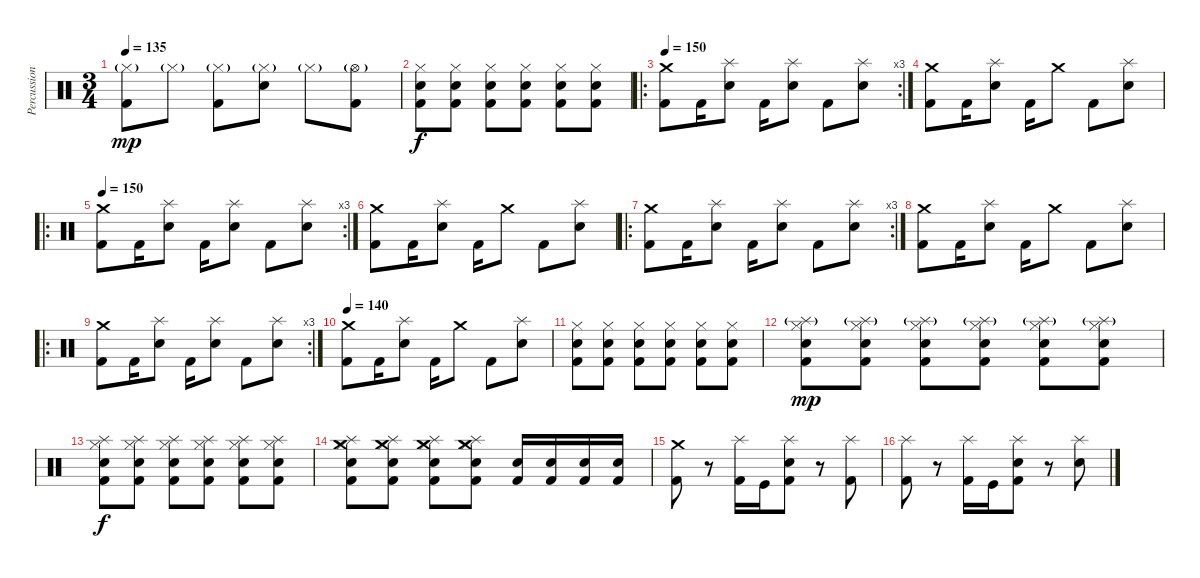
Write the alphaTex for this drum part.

\track ("Percussion" "Percussion") {instrument percussion}
\staff {score}
\articulation defaults
\ts (3 4)
\tempo 135
\clef neutral
\ks c
("Hi-Hat (closed)"{g} "Kick (hit) 2").8{dy mp} "Hi-Hat (closed)"{g}.8 ("Hi-Hat (closed)"{g} "Kick (hit) 2").8 ("Hi-Hat (closed)"{g} "Electric Snare (hit)").8 "Hi-Hat (closed)"{g}.8 ("Hi-Hat (open)"{g} "Kick (hit) 2").8 |
("Hi-Hat (closed)" "Electric Snare (hit)" "Kick (hit) 2").8{dy f} ("Hi-Hat (closed)" "Electric Snare (hit)" "Kick (hit) 2").8 ("Hi-Hat (closed)" "Electric Snare (hit)" "Kick (hit) 2").8 ("Hi-Hat (closed)" "Electric Snare (hit)" "Kick (hit) 2").8 ("Hi-Hat (closed)" "Electric Snare (hit)" "Kick (hit) 2").8 ("Hi-Hat (closed)" "Electric Snare (hit)" "Kick (hit) 2").8 |
\ro
\rc 3
\tempo 150
("Crash medium (hit)" "Kick (hit) 2").8 "Kick (hit) 2".16 ("Splash (hit)" "Electric Snare (hit)").8 "Kick (hit) 2".16 ("Splash (hit)" "Electric Snare (hit)").8 "Kick (hit) 2".8 ("Splash (hit)" "Electric Snare (hit)").8 |
("Crash medium (hit)" "Kick (hit) 2").8 "Kick (hit) 2".16 ("Splash (hit)" "Electric Snare (hit)").8 "Kick (hit) 2".16 "Crash medium (hit)".8 "Kick (hit) 2".8 ("Splash (hit)" "Electric Snare (hit)").8 |
\ro
\rc 3
\tempo 150
("Crash medium (hit)" "Kick (hit) 2").8 "Kick (hit) 2".16 ("Splash (hit)" "Electric Snare (hit)").8 "Kick (hit) 2".16 ("Splash (hit)" "Electric Snare (hit)").8 "Kick (hit) 2".8 ("Splash (hit)" "Electric Snare (hit)").8 |
("Crash medium (hit)" "Kick (hit) 2").8 "Kick (hit) 2".16 ("Splash (hit)" "Electric Snare (hit)").8 "Kick (hit) 2".16 "Crash medium (hit)".8 "Kick (hit) 2".8 ("Splash (hit)" "Electric Snare (hit)").8 |
\ro
\rc 3
("Crash medium (hit)" "Kick (hit) 2").8 "Kick (hit) 2".16 ("Splash (hit)" "Electric Snare (hit)").8 "Kick (hit) 2".16 ("Splash (hit)" "Electric Snare (hit)").8 "Kick (hit) 2".8 ("Splash (hit)" "Electric Snare (hit)").8 |
("Crash medium (hit)" "Kick (hit) 2").8 "Kick (hit) 2".16 ("Splash (hit)" "Electric Snare (hit)").8 "Kick (hit) 2".16 "Crash medium (hit)".8 "Kick (hit) 2".8 ("Splash (hit)" "Electric Snare (hit)").8 |
\ro
\rc 3
("Crash medium (hit)" "Kick (hit) 2").8 "Kick (hit) 2".16 ("Splash (hit)" "Electric Snare (hit)").8 "Kick (hit) 2".16 ("Splash (hit)" "Electric Snare (hit)").8 "Kick (hit) 2".8 ("Splash (hit)" "Electric Snare (hit)").8 |
\tempo 140
("Crash medium (hit)" "Kick (hit) 2").8 "Kick (hit) 2".16 ("Splash (hit)" "Electric Snare (hit)").8 "Kick (hit) 2".16 "Crash medium (hit)".8 "Kick (hit) 2".8 ("Splash (hit)" "Electric Snare (hit)").8 |
("Hi-Hat (closed)" "Electric Snare (hit)" "Kick (hit) 2").8 ("Hi-Hat (closed)" "Electric Snare (hit)" "Kick (hit) 2").8 ("Hi-Hat (closed)" "Electric Snare (hit)" "Kick (hit) 2").8 ("Hi-Hat (closed)" "Electric Snare (hit)" "Kick (hit) 2").8 ("Hi-Hat (closed)" "Electric Snare (hit)" "Kick (hit) 2").8 ("Hi-Hat (closed)" "Electric Snare (hit)" "Kick (hit) 2").8 |
("Hi-Hat (closed)" "Splash (hit)"{g} "Electric Snare (hit)" "Kick (hit) 2").8{dy mp} ("Hi-Hat (closed)" "Splash (hit)"{g} "Electric Snare (hit)" "Kick (hit) 2").8 ("Hi-Hat (closed)" "Splash (hit)"{g} "Electric Snare (hit)" "Kick (hit) 2").8 ("Hi-Hat (closed)" "Splash (hit)"{g} "Electric Snare (hit)" "Kick (hit) 2").8 ("Hi-Hat (closed)" "Splash (hit)"{g} "Electric Snare (hit)" "Kick (hit) 2").8 ("Hi-Hat (closed)" "Splash (hit)"{g} "Electric Snare (hit)" "Kick (hit) 2").8 |
("Hi-Hat (closed)" "Splash (hit)" "Electric Snare (hit)" "Kick (hit) 2").8{dy f} ("Hi-Hat (closed)" "Splash (hit)" "Electric Snare (hit)" "Kick (hit) 2").8 ("Hi-Hat (closed)" "Splash (hit)" "Electric Snare (hit)" "Kick (hit) 2").8 ("Hi-Hat (closed)" "Splash (hit)" "Electric Snare (hit)" "Kick (hit) 2").8 ("Hi-Hat (closed)" "Splash (hit)" "Electric Snare (hit)" "Kick (hit) 2").8 ("Hi-Hat (closed)" "Splash (hit)" "Electric Snare (hit)" "Kick (hit) 2").8 |
("Hi-Hat (closed)" "Splash (hit)" "Crash medium (hit)" "Electric Snare (hit)" "Kick (hit) 2").8 ("Hi-Hat (closed)" "Splash (hit)" "Crash medium (hit)" "Electric Snare (hit)" "Kick (hit) 2").8 ("Hi-Hat (closed)" "Splash (hit)" "Crash medium (hit)" "Electric Snare (hit)" "Kick (hit) 2").8 ("Hi-Hat (closed)" "Splash (hit)" "Crash medium (hit)" "Electric Snare (hit)" "Kick (hit) 2").8 ("Electric Snare (hit)" "Kick (hit) 2").16 ("Electric Snare (hit)" "Kick (hit) 2").16 ("Electric Snare (hit)" "Kick (hit) 2").16 ("Electric Snare (hit)" "Kick (hit) 2").16 |
("Crash medium (hit)" "Kick (hit) 2").8 r.8 ("Splash (hit)" "Kick (hit) 2").16 "Kick (hit)".16 ("Splash (hit)" "Electric Snare (hit)" "Kick (hit) 2").8 r.8 ("Splash (hit)" "Kick (hit) 2").8 |
("Splash (hit)" "Kick (hit) 2").8 r.8 ("Splash (hit)" "Kick (hit) 2").16 "Kick (hit)".16 ("Splash (hit)" "Electric Snare (hit)" "Kick (hit) 2").8 r.8 ("Splash (hit)" "Electric Snare (hit)").8
